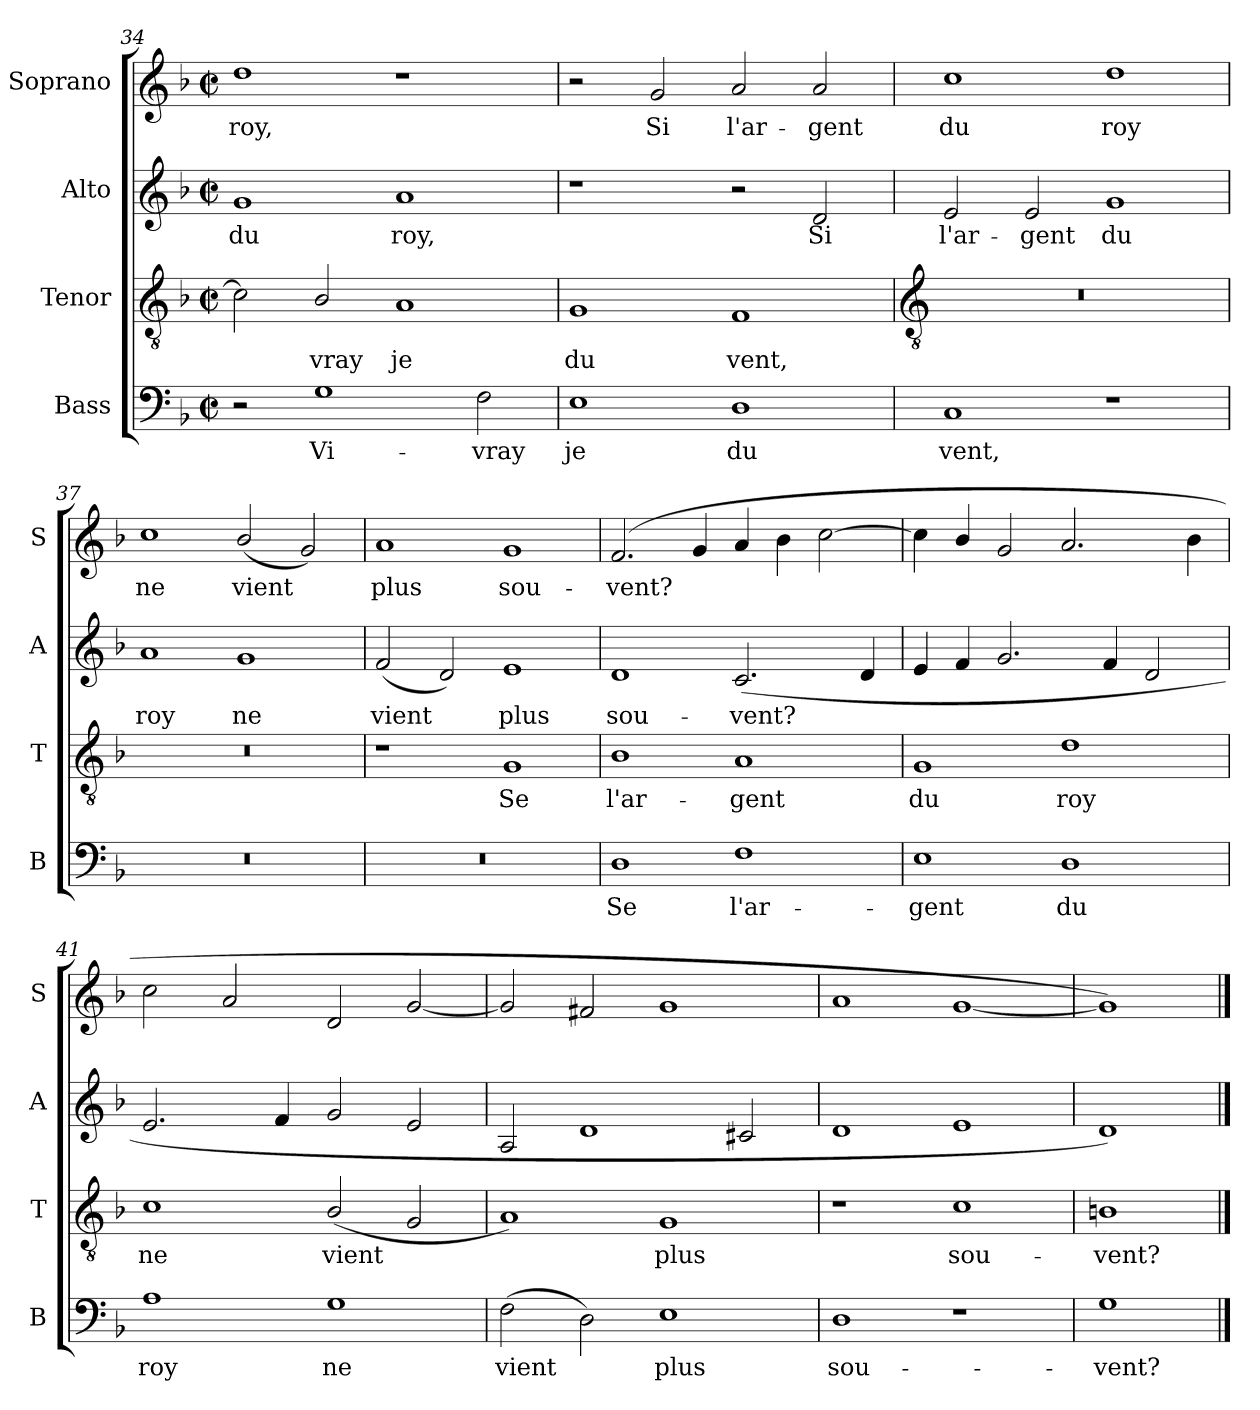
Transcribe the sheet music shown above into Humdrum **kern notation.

**kern	**text	**kern	**text	**kern	**text	**kern	**text
*part4	*part4	*part3	*part3	*part2	*part2	*part1	*part1
*staff4	*staff4	*staff3	*staff3	*staff2	*staff2	*staff1	*staff1
*I"Bass	*	*I"Tenor	*	*I"Alto	*	*I"Soprano	*
*I'B	*	*I'T	*	*I'A	*	*I'S	*
*clefF4	*	*clefGv2	*	*clefG2	*	*clefG2	*
*k[b-]	*	*k[b-]	*	*k[b-]	*	*k[b-]	*
*F:	*	*F:	*	*F:	*	*F:	*
*M4/2	*	*M4/2	*	*M4/2	*	*M4/2	*
*met(c|)	*	*met(c|)	*	*met(c|)	*	*met(c|)	*
=34	=34	=34	=34	=34	=34	=34	=34
!	!	!	!	!	!LO:LY:b	!	!LO:LY:b
2r	.	2c]	.	1g	du	1dd	roy,
!	!LO:LY:b	!	!LO:LY:b	!	!	!	!
1G	Vi-	2B-/	vray	.	.	.	.
!	!	!	!LO:LY:b	!	!LO:LY:b	!	!
.	.	1A	je	1a	roy,	1r	.
!	!LO:LY:b	!	!	!	!	!	!
2F	-vray	.	.	.	.	.	.
=35	=35	=35	=35	=35	=35	=35	=35
!	!LO:LY:b	!	!LO:LY:b	!	!	!	!
1E	je	1G	du	1r	.	2r	.
!	!	!	!	!	!	!	!LO:LY:b
.	.	.	.	.	.	2g	Si
!	!LO:LY:b	!	!LO:LY:b	!	!	!	!LO:LY:b
1D	du	1F	vent,	2r	.	2a	l'ar-
!	!	!	!	!	!LO:LY:b	!	!LO:LY:b
.	.	.	.	2d	Si	2a	-gent
!!LO:LB:g=z
=36	=36	=36	=36	=36	=36	=36	=36
*	*	*clefGv2	*	*	*	*	*
!	!LO:LY:b	!	!	!	!LO:LY:b	!	!LO:LY:b
1C	vent,	0r	.	2e	l'ar-	1cc	du
!	!	!	!	!	!LO:LY:b	!	!
.	.	.	.	2e	-gent	.	.
!	!	!	!	!	!LO:LY:b	!	!LO:LY:b
1r	.	.	.	1g	du	1dd	roy
=37	=37	=37	=37	=37	=37	=37	=37
!	!	!	!	!	!LO:LY:b	!	!LO:LY:b
0r	.	0r	.	1a	roy	1cc	ne
!	!	!	!	!	!LO:LY:b	!	!LO:LY:b
.	.	.	.	1g	ne	(<2b-/	vient
.	.	.	.	.	.	2g)	.
=38	=38	=38	=38	=38	=38	=38	=38
!	!	!	!	!	!LO:LY:b	!	!LO:LY:b
0r	.	1r	.	(<2f	vient	1a	plus
.	.	.	.	2d)	.	.	.
!	!	!	!LO:LY:b	!	!LO:LY:b	!	!LO:LY:b
.	.	1G	Se	1e	plus	1g	sou-
=39	=39	=39	=39	=39	=39	=39	=39
!	!LO:LY:b	!	!LO:LY:b	!	!LO:LY:b	!	!LO:LY:b
1D	Se	1B-	l'ar-	1d	sou-	(<2.f	-vent?
.	.	.	.	.	.	4g	.
!	!LO:LY:b	!	!LO:LY:b	!	!LO:LY:b	!	!
1F	l'ar-	1A	-gent	(<2.c	-vent?	4a	.
.	.	.	.	.	.	4b-	.
.	.	.	.	.	.	[2cc	.
.	.	.	.	4d	.	.	.
=40	=40	=40	=40	=40	=40	=40	=40
!	!LO:LY:b	!	!LO:LY:b	!	!	!	!
1E	-gent	1G	du	4e	.	4cc]	.
.	.	.	.	4f	.	4b-/	.
.	.	.	.	2.g	.	2g	.
!	!LO:LY:b	!	!LO:LY:b	!	!	!	!
1D	du	1d	roy	.	.	2.a	.
.	.	.	.	4f	.	.	.
.	.	.	.	2d	.	.	.
.	.	.	.	.	.	4b-	.
=41	=41	=41	=41	=41	=41	=41	=41
!	!LO:LY:b	!	!LO:LY:b	!	!	!	!
1A	roy	1c	ne	2.e	.	2cc	.
.	.	.	.	.	.	2a	.
.	.	.	.	4f	.	.	.
!	!LO:LY:b	!	!LO:LY:b	!	!	!	!
1G	ne	(<2B-/	vient	2g	.	2d	.
.	.	2G	.	2e	.	[2g	.
=42	=42	=42	=42	=42	=42	=42	=42
!	!LO:LY:b	!	!	!	!	!	!
(>2F	vient	1A)	.	2A	.	2g]	.
2D)	.	.	.	1d	.	2f#X	.
!	!LO:LY:b	!	!LO:LY:b	!	!	!	!
1E	plus	1G	plus	.	.	1g	.
.	.	.	.	2c#X	.	.	.
=43	=43	=43	=43	=43	=43	=43	=43
!	!LO:LY:b	!	!	!	!	!	!
1D	sou-	1r	.	1d	.	1a	.
!	!	!	!LO:LY:b	!	!	!	!
1r	.	1c	sou-	1e	.	[1g	.
=44	=44	=44	=44	=44	=44	=44	=44
!	!LO:LY:b	!	!LO:LY:b	!	!	!	!
1G	-vent?	1Bn	-vent?	1d)	.	1g])	.
==	==	==	==	==	==	==	==
*-	*-	*-	*-	*-	*-	*-	*-
